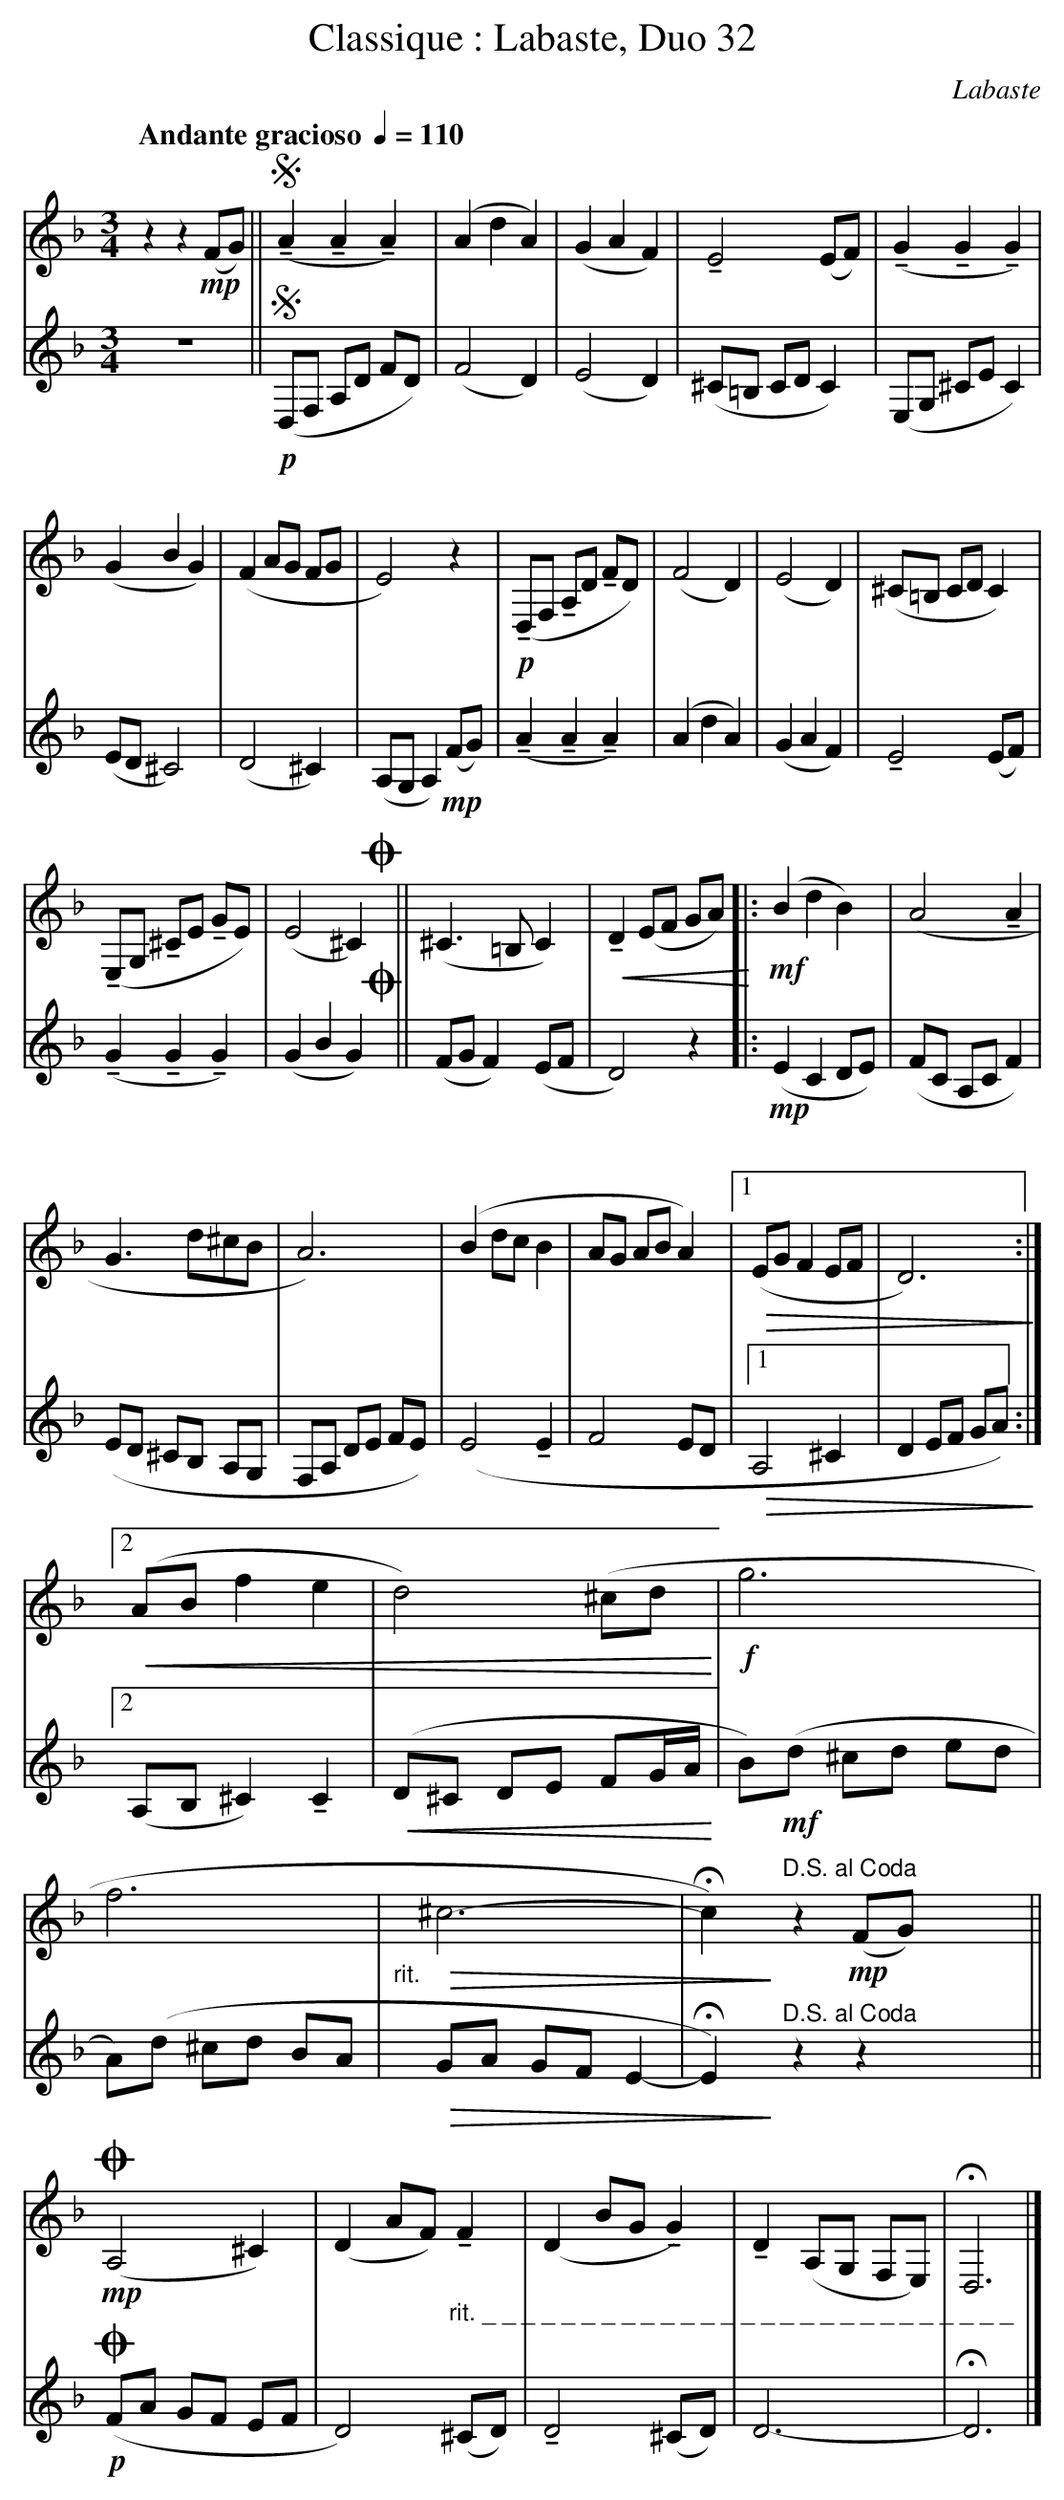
X:1
T:Classique : Labaste, Duo 32
C:Labaste
U:T = !trill!
U:P = !fermata!% Point d'orgue
U:L = !tenuto!% Louré
U:M = !accent!% Mphasis
M:3/4
L:1/8
Q:"Andante gracioso "1/4=110
K:Fmaj clef=treble
V:1
z2 z2 !mp!(FG) ||!segno! (LA2 LA2 LA2) | (A2 d2 A2) | (G2 A2 F2) | LE4 (EF) | (LG2 LG2 LG2) |
(G2 B2 G2) | (F2 AG FG | E4) z2 | !p!(LD,F, LA,D LFD) | (F4 D2) | (E4 D2) | (^C=B, CD C2) |
(LE,G, L^CE LGE) | (E4 ^C2) !coda!y || (^C3 =B, C2) | !<(! LD2 (EF GA) !<)! |: !mf! (B2 d2 B2) | (A4 LA2 |
G3 d^cB | A6) | (B2 dc B2 | AG AB A2) |1 !>(! (EG F2 EF | D6) !>)! :|2
!<(! (AB f2 e2 | d4) (^cd !<)! | !f! g6 | f6 | "_rit."y !>(! ^c6- | Pc2) !>)! y"^D.S. al Coda" z2 !mp! (FG) yyyy ||
!coda!
!mp!(A,4 ^C2) | (D2 AF) "_rit. _ _ _ _ _ _ _ _ _ _ _ _ _ _ _ _ _ _ _ _ _ _ _ _ _ _ _" LF2 | (D2 BG LG2) | LD2 (A,G, F,E,) | PD,6 |]
V:2
z6 ||!segno! !p! (D,F, A,D FD) | (F4 D2) | (E4 D2) | (^C=B, CD C2) | (E,G, ^CE C2) |
(ED ^C4) | (D4 ^C2) | (A,G, A,2) !mp! (FG) | (LA2 LA2 LA2) | (A2 d2 A2) | (G2 A2 F2) | LE4 (EF) |
(LG2 LG2 LG2) | (G2 B2 G2) !coda!y || (FG F2) (EF | D4) z2 |: !mp! (E2 C2 DE) | (FC A,C F2) |
(ED ^CB, A,G, | F,A, DE FE) | (E4 LE2 | F4 ED |1 !>(! A,4 ^C2 | D2 EF GA) !>)! :|2
(A,B, ^C2) LC2 | !<(! (D^C DE FG/2A/2 !<)! | B)!mf!(d ^cd ed | A)(d ^cd BA | !>(! GA GF E2- | PE2) !>)! y"^D.S. al Coda" z2 z2 yyyy ||
!coda!
!p! (FA GF EF | D4) (^CD) | LD4 (^CD) | D6- | PD6 |]
W:
W:
